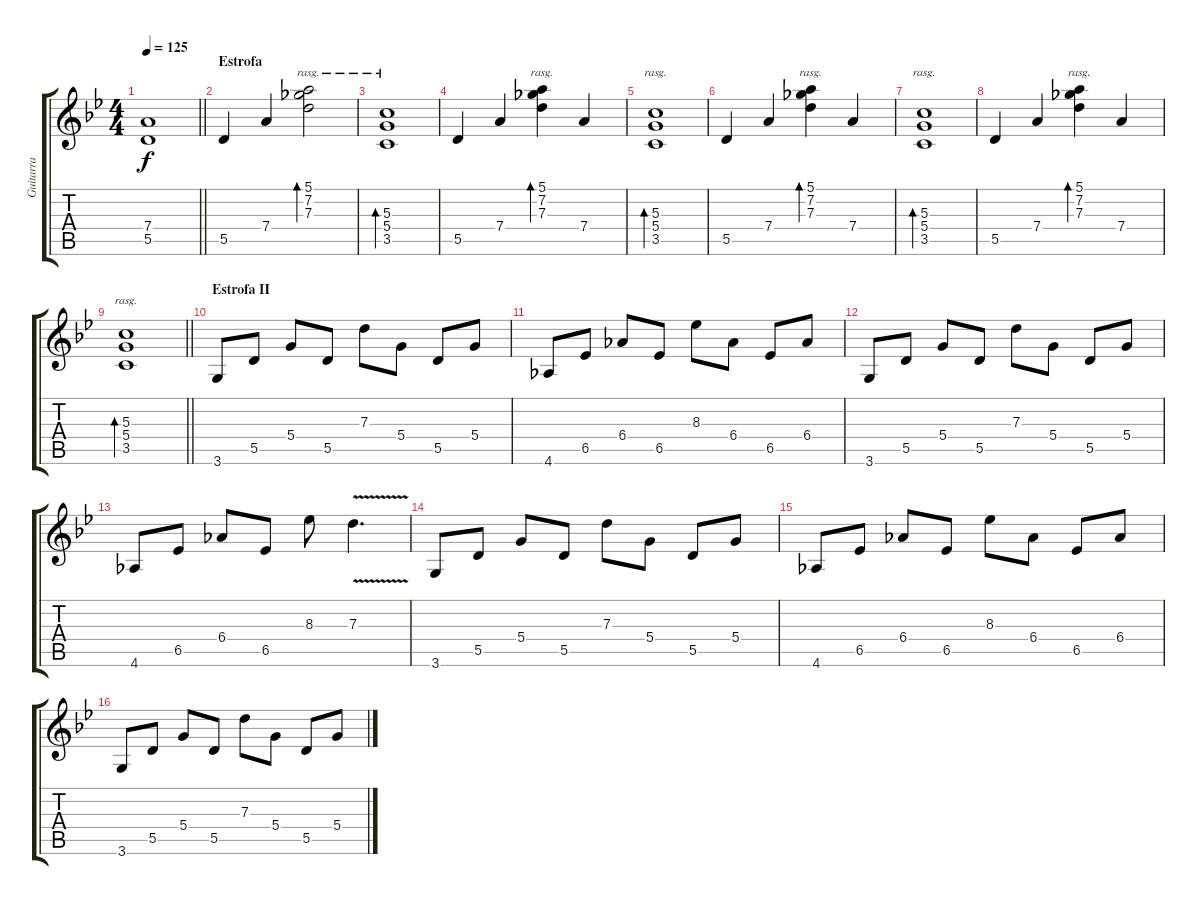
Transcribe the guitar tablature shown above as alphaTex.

\track ("Guitarra" "Guitarra") {instrument distortionguitar}
\staff {score tabs}
\tuning (E4 B3 G3 D3 A2 E2) {hide}
\ts (4 4)
\tempo 125
\clef g2
\barLineRight lightlight
\ks gminor
(7.4{t} 5.5{t}).1{dy f} |
\section ("" "Estrofa")
5.5.4{instrument acousticguitarnylon} 7.4.4 (5.1 7.2 7.3).2{bd 480 rasg ii} |
(5.3 5.4 3.5).1{bd 480 rasg ii} |
5.5.4 7.4.4 (5.1 7.2 7.3).4{bd 480 rasg ii} 7.4.4 |
(5.3 5.4 3.5).1{bd 480 rasg ii} |
5.5.4 7.4.4 (5.1 7.2 7.3).4{bd 480 rasg ii} 7.4.4 |
(5.3 5.4 3.5).1{bd 480 rasg ii} |
5.5.4 7.4.4 (5.1 7.2 7.3).4{bd 480 rasg ii} 7.4.4 |
\barLineRight lightlight
(5.3 5.4 3.5).1{bd 480 rasg ii} |
\section ("" "Estrofa II")
3.6.8{balance 5 instrument distortionguitar} 5.5.8 5.4.8 5.5.8 7.3.8 5.4.8 5.5.8 5.4.8 |
4.6.8 6.5.8 6.4.8 6.5.8 8.3.8 6.4.8 6.5.8 6.4.8 |
3.6.8 5.5.8 5.4.8 5.5.8 7.3.8 5.4.8 5.5.8 5.4.8 |
4.6.8 6.5.8 6.4.8 6.5.8 8.3.8 7.3{v}.4{d} |
3.6.8 5.5.8 5.4.8 5.5.8 7.3.8 5.4.8 5.5.8 5.4.8 |
4.6.8 6.5.8 6.4.8 6.5.8 8.3.8 6.4.8 6.5.8 6.4.8 |
3.6.8 5.5.8 5.4.8 5.5.8 7.3.8 5.4.8 5.5.8 5.4.8
